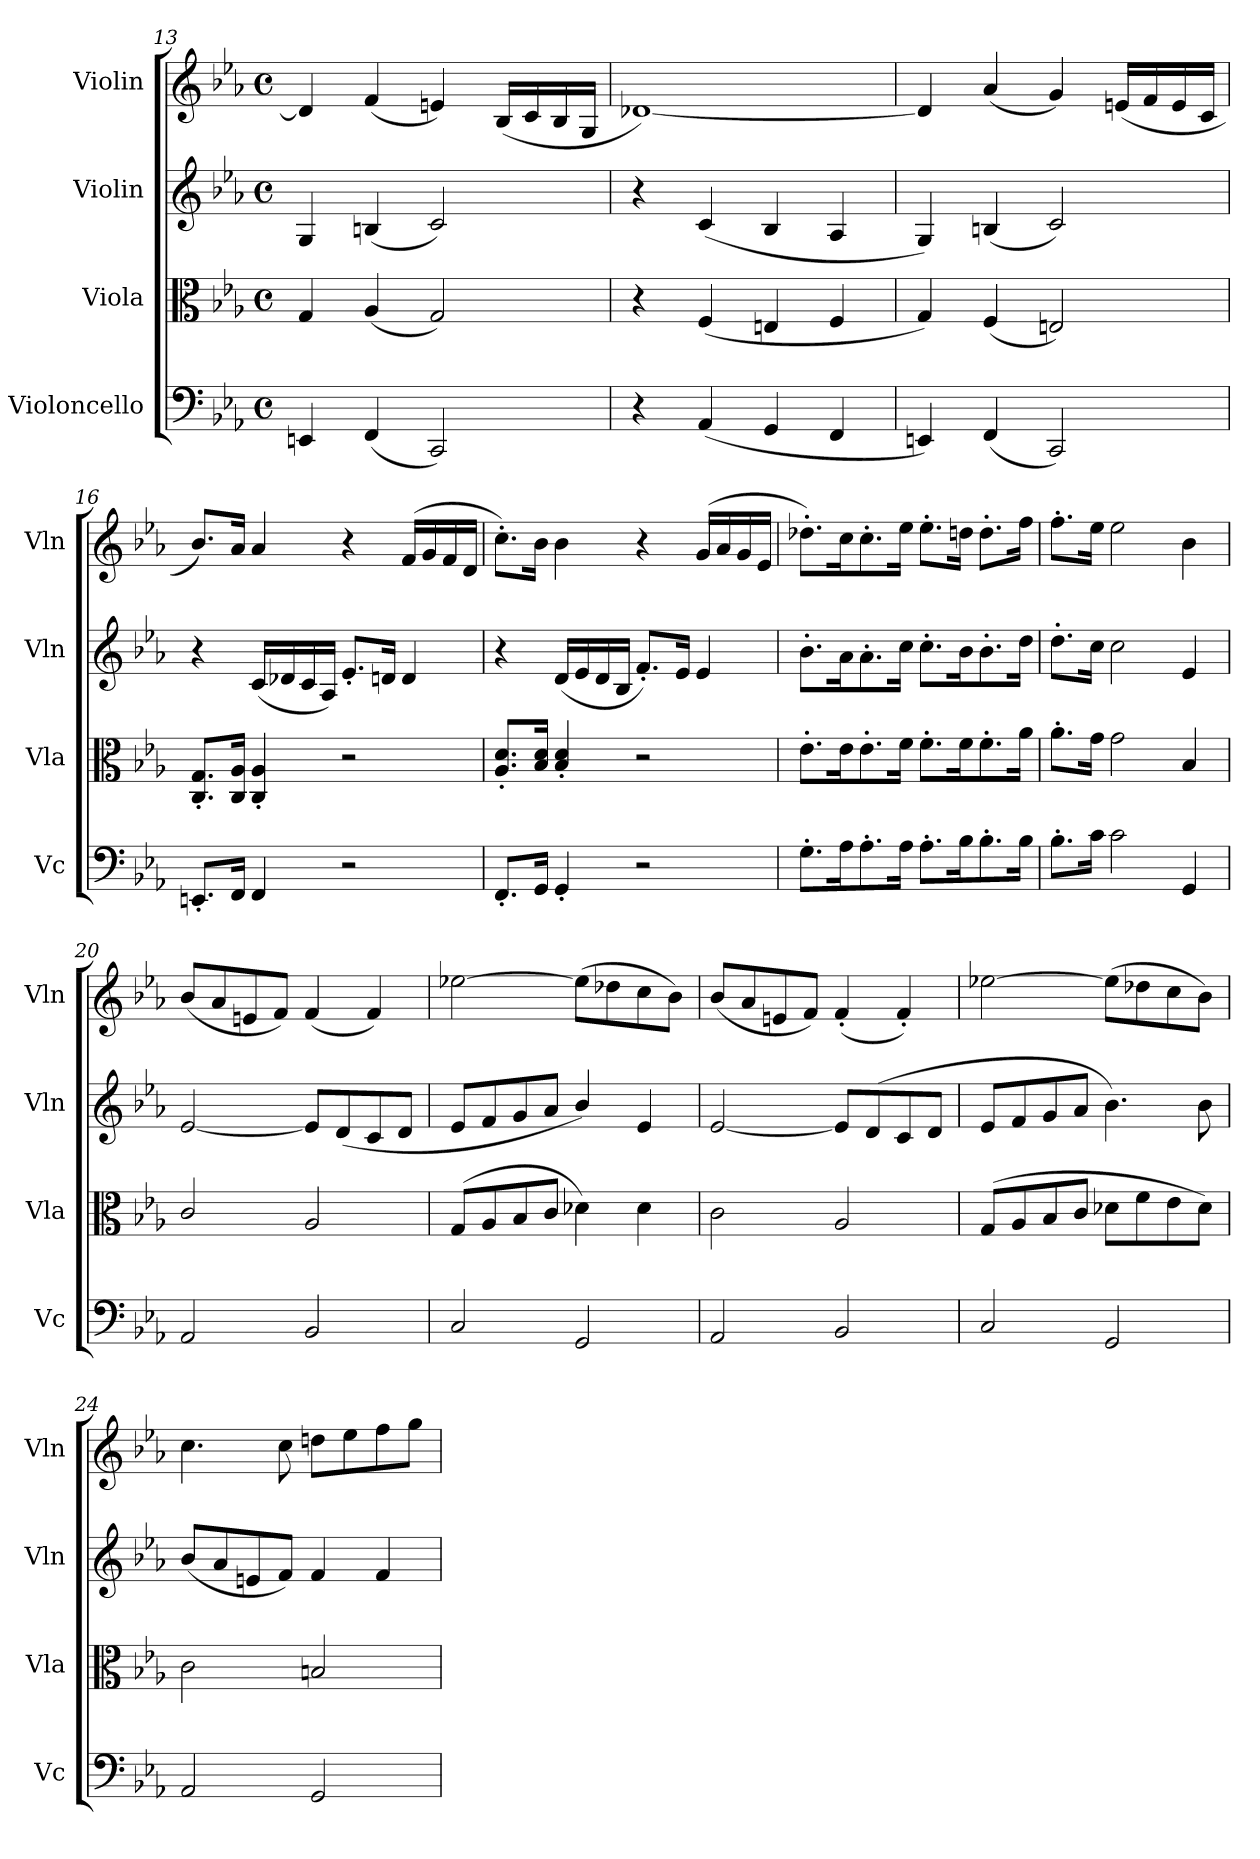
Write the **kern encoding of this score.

**kern	**kern	**kern	**kern
*part4	*part3	*part2	*part1
*staff4	*staff3	*staff2	*staff1
*I"Violoncello	*I"Viola	*I"Violin	*I"Violin
*I'Vc	*I'Vla	*I'Vln	*I'Vln
*clefF4	*clefC3	*clefG2	*clefG2
*k[b-e-a-]	*k[b-e-a-]	*k[b-e-a-]	*k[b-e-a-]
*M4/4	*M4/4	*M4/4	*M4/4
*met(c)	*met(c)	*met(c)	*met(c)
=13	=13	=13	=13
4EEn/	4G/	4G/	4d-/]
(4FF/	(4A-/	(4Bn/	(4f/
2CC/)	2G/)	2c/)	4en/)
.	.	.	(16B-/LL
.	.	.	16c/
.	.	.	16B-/
.	.	.	16G/JJ
=14	=14	=14	=14
4r	4r	4r	[1d-X)
(4AA-/	(4F/	(4c/	.
4GG/	4En/	4B-/	.
4FF/	4F/	4A-/	.
=15	=15	=15	=15
4EEn/)	4G/)	4G/)	4d-/]
(4FF/	(4F/	(4Bn/	(4a-/
2CC/)	2En/)	2c/)	4g/)
.	.	.	(16en/LL
.	.	.	16f/
.	.	.	16e/
.	.	.	16c/JJ
=16	=16	=16	=16
8.EEn'/L	8.C/' 8.G/'L	4r	8.b-/L)
16FF/Jk	16C/ 16A-/Jk	.	16a-/Jk
4FF/	4C/' 4A-/'	(16c/LL	4a-/
.	.	16d-X/	.
.	.	16c/	.
.	.	16A-/JJ)	.
2r	2r	8.e-'/L	4r
.	.	16dn/Jk	.
.	.	4d/	(>16f/LL
.	.	.	16g/
.	.	.	16f/
.	.	.	16d/JJ
!!LO:LB:g=z
=17	=17	=17	=17
8.FF'/L	8.A-/' 8.d/'L	4r	8.cc'\L)
16GG/Jk	16B-/ 16d/Jk	.	16b-\Jk
4GG'/	4B-/' 4d/'	(16d/LL	4b-\
.	.	16e-/	.
.	.	16d/	.
.	.	16B-/JJ	.
2r	2r	8.f'/L)	4r
.	.	16e-/Jk	.
.	.	4e-/	(>16g/LL
.	.	.	16a-/
.	.	.	16g/
.	.	.	16e-/JJ
=18	=18	=18	=18
8.G'\L	8.e-'\L	8.b-'\L	8.dd-X'\L)
16A-\K	16e-\K	16a-\K	16cc\K
8.A-'\	8.e-'\	8.a-'\	8.cc'\
16A-\Jk	16f\Jk	16cc\Jk	16ee-\Jk
8.A-'\L	8.f'\L	8.cc'\L	8.ee-'\L
16B-\K	16f\K	16b-\K	16ddn\Jk
8.B-'\	8.f'\	8.b-'\	8.dd'\L
16B-\Jk	16a-\Jk	16dd\Jk	16ff\Jk
=19	=19	=19	=19
8.B-'\L	8.a-'\L	8.dd'\L	8.ff'\L
16c\Jk	16g\Jk	16cc\Jk	16ee-\Jk
2c\	2g\	2cc\	2ee-\
4GG/	4B-/	4e-/	4b-\
=20	=20	=20	=20
2AA-/	2c/	[2e-/	(8b-/L
.	.	.	8a-/
.	.	.	8en/
.	.	.	8f/J)
2BB-/	2A-/	8e-/L]	(4f/
.	.	(8d/	.
.	.	8c/	4f/)
.	.	8d/J	.
=21	=21	=21	=21
2C/	(8G/L	8e-/L	[2ee-X\
.	8A-/	8f/	.
.	8B-/	8g/	.
.	8c/J	8a-/J	.
2GG/	4d-X\)	4b-/)	(8ee-\L]
.	.	.	8dd-X\
.	4d-\	4e-/	8cc\
.	.	.	8b-\J)
=22	=22	=22	=22
2AA-/	2c\	[2e-/	(8b-/L
.	.	.	8a-/
.	.	.	8en/
.	.	.	8f/J)
2BB-/	2A-/	8e-/L]	(4f'/
.	.	(8d/	.
.	.	8c/	4f'/)
.	.	8d/J	.
=23	=23	=23	=23
2C/	(8G/L	8e-/L	[2ee-X\
.	8A-/	8f/	.
.	8B-/	8g/	.
.	8c/J	8a-/J	.
2GG/	8d-X\L	4.b-\)	(8ee-\L]
.	8f\	.	8dd-X\
.	8e-\	.	8cc\
.	8d-\J)	8b-\	8b-\J)
=24	=24	=24	=24
2AA-/	2c\	(8b-/L	4.cc\
.	.	8a-/	.
.	.	8en/	.
.	.	8f/J)	8cc\
2GG/	2Bn/	4f/	8ddn\L
.	.	.	8ee-\
.	.	4f/	8ff\
.	.	.	8gg\J
=	=	=	=
*-	*-	*-	*-
